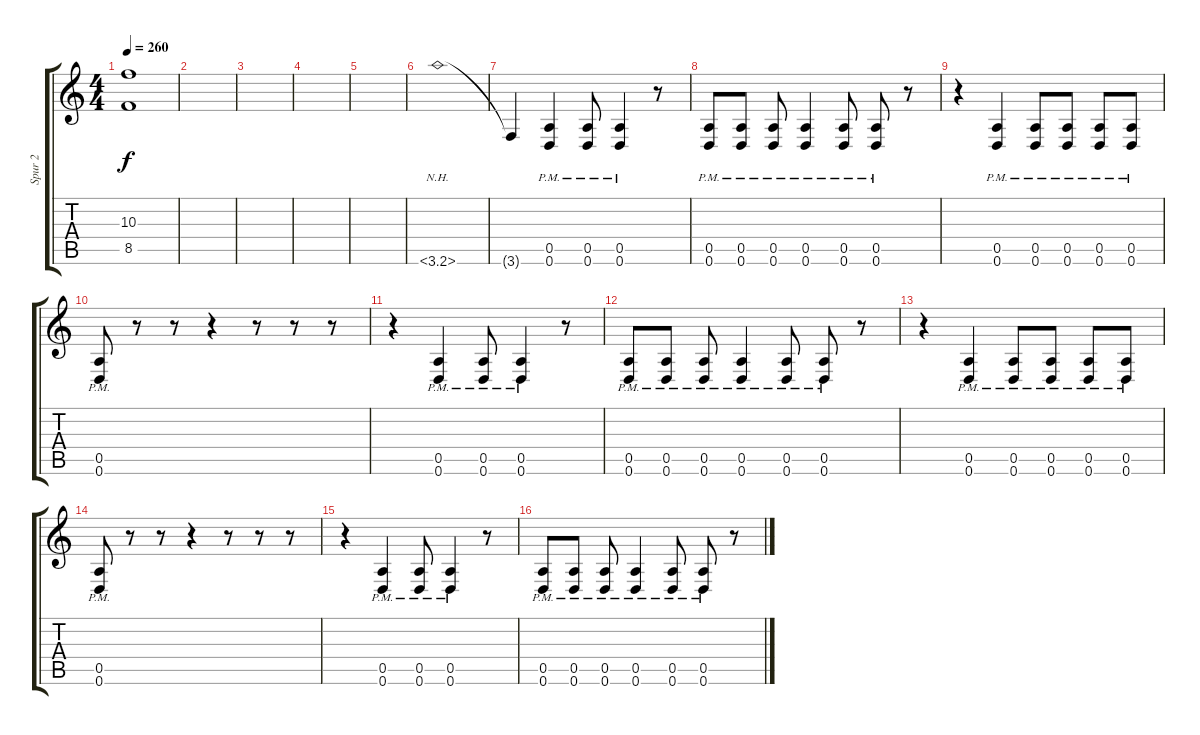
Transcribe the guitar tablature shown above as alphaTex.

\track ("Spur 2" "Spur 2") {instrument distortionguitar}
\staff {score tabs}
\tuning (E4 B3 G3 D3 A2 D2) {hide}
\ts (4 4)
\tempo 260
\clef g2
\ks c
(10.3{t} 8.5{t}).1{dy f} |
|
|
|
|
3.6{nh}.1 |
3.6{t}.4 (0.5{pm} 0.6{pm}).4 (0.5{pm} 0.6{pm}).8 (0.5{pm} 0.6{pm}).4 r.8 |
(0.5{pm} 0.6{pm}).8 (0.5{pm} 0.6{pm}).8 (0.5{pm} 0.6{pm}).8 (0.5{pm} 0.6{pm}).4 (0.5{pm} 0.6{pm}).8 (0.5{pm} 0.6{pm}).8 r.8 |
r.4 (0.5{pm} 0.6{pm}).4 (0.5{pm} 0.6{pm}).8 (0.5{pm} 0.6{pm}).8 (0.5{pm} 0.6{pm}).8 (0.5{pm} 0.6{pm}).8 |
(0.5{pm} 0.6{pm}).8 r.8 r.8 r.4 r.8 r.8 r.8 |
r.4 (0.5{pm} 0.6{pm}).4 (0.5{pm} 0.6{pm}).8 (0.5{pm} 0.6{pm}).4 r.8 |
(0.5{pm} 0.6{pm}).8 (0.5{pm} 0.6{pm}).8 (0.5{pm} 0.6{pm}).8 (0.5{pm} 0.6{pm}).4 (0.5{pm} 0.6{pm}).8 (0.5{pm} 0.6{pm}).8 r.8 |
r.4 (0.5{pm} 0.6{pm}).4 (0.5{pm} 0.6{pm}).8 (0.5{pm} 0.6{pm}).8 (0.5{pm} 0.6{pm}).8 (0.5{pm} 0.6{pm}).8 |
(0.5{pm} 0.6{pm}).8 r.8 r.8 r.4 r.8 r.8 r.8 |
r.4 (0.5{pm} 0.6{pm}).4 (0.5{pm} 0.6{pm}).8 (0.5{pm} 0.6{pm}).4 r.8 |
(0.5{pm} 0.6{pm}).8 (0.5{pm} 0.6{pm}).8 (0.5{pm} 0.6{pm}).8 (0.5{pm} 0.6{pm}).4 (0.5{pm} 0.6{pm}).8 (0.5{pm} 0.6{pm}).8 r.8
